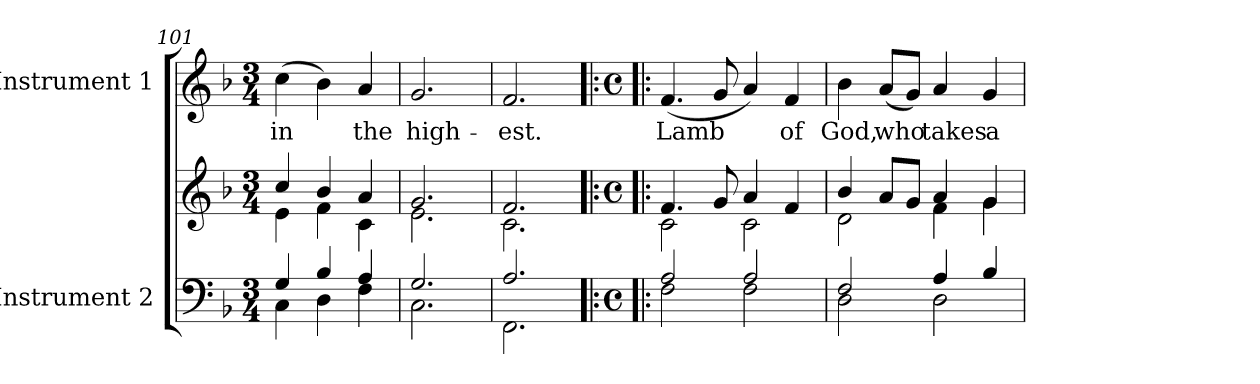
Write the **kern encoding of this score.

**kern	**kern	**kern	**text
*part2	*part2	*part1	*part1
*staff3	*staff2	*staff1	*staff1
*I"Instrument 2	*	*I"Instrument 1	*
!!LO:LB:g=z
*clefF4	*clefG2	*clefG2	*
*k[b-]	*k[b-]	*k[b-]	*
*F:	*F:	*F:	*
*M3/4	*M3/4	*M3/4	*
=101	=101	=101	=101
*^	*^	*	*
!	!	!	!	!	!LO:LY:b:cj
4G/	4C\	4cc/	4e\	(>4cc\	in
4B-/	4D\	4b-/	4f\	4b-\)	.
!	!	!	!	!	!LO:LY:b:cj
4A/	4F\	4a/	4c\	4a/	the
=102	=102	=102	=102	=102	=102
!	!	!	!	!	!LO:LY:b:cj
2.G/	2.C\	2.g/	2.e\	2.g/	high-
=103	=103	=103	=103	=103	=103
!	!	!	!	!	!LO:LY:b:cj
2.A/	2.FF\	2.f/	2.c\	2.f/	-est.
!!LO:PB:g=z
=104!|:	=104!|:	=104!|:	=104!|:	=104!:	=104!:
*M4/4	*	*M4/4	*	*M4/4	*
*met(c)	*	*met(c)	*	*met(c)	*
!	!	!	!	!	!LO:LY:b
2A/	2F\	4.f/	2c\	(<4.f/	Lamb
.	.	8g/	.	8g/	.
2A/	2F\	4a/	2c\	4a/)	.
!	!	!	!	!	!LO:LY:b:cj
.	.	4f/	.	4f/	of
=105	=105	=105	=105	=105	=105
!	!	!	!	!	!LO:LY:b:cj
2F/	2D\	4b-/	2d\	4b-\	God,
!	!	!	!	!	!LO:LY:b
.	.	8a/L	.	(<8a/L	who
.	.	8g/J	.	8g/J)	.
!	!	!	!	!	!LO:LY:b:cj
4A/	2D\	4a/	4f\	4a/	takes
!	!	!	!	!	!LO:LY:b:cj
4B-/	.	4g/	4g\	4g/	a-
*v	*v	*	*	*	*
*	*v	*v	*	*
=	=	=	=
*-	*-	*-	*-
